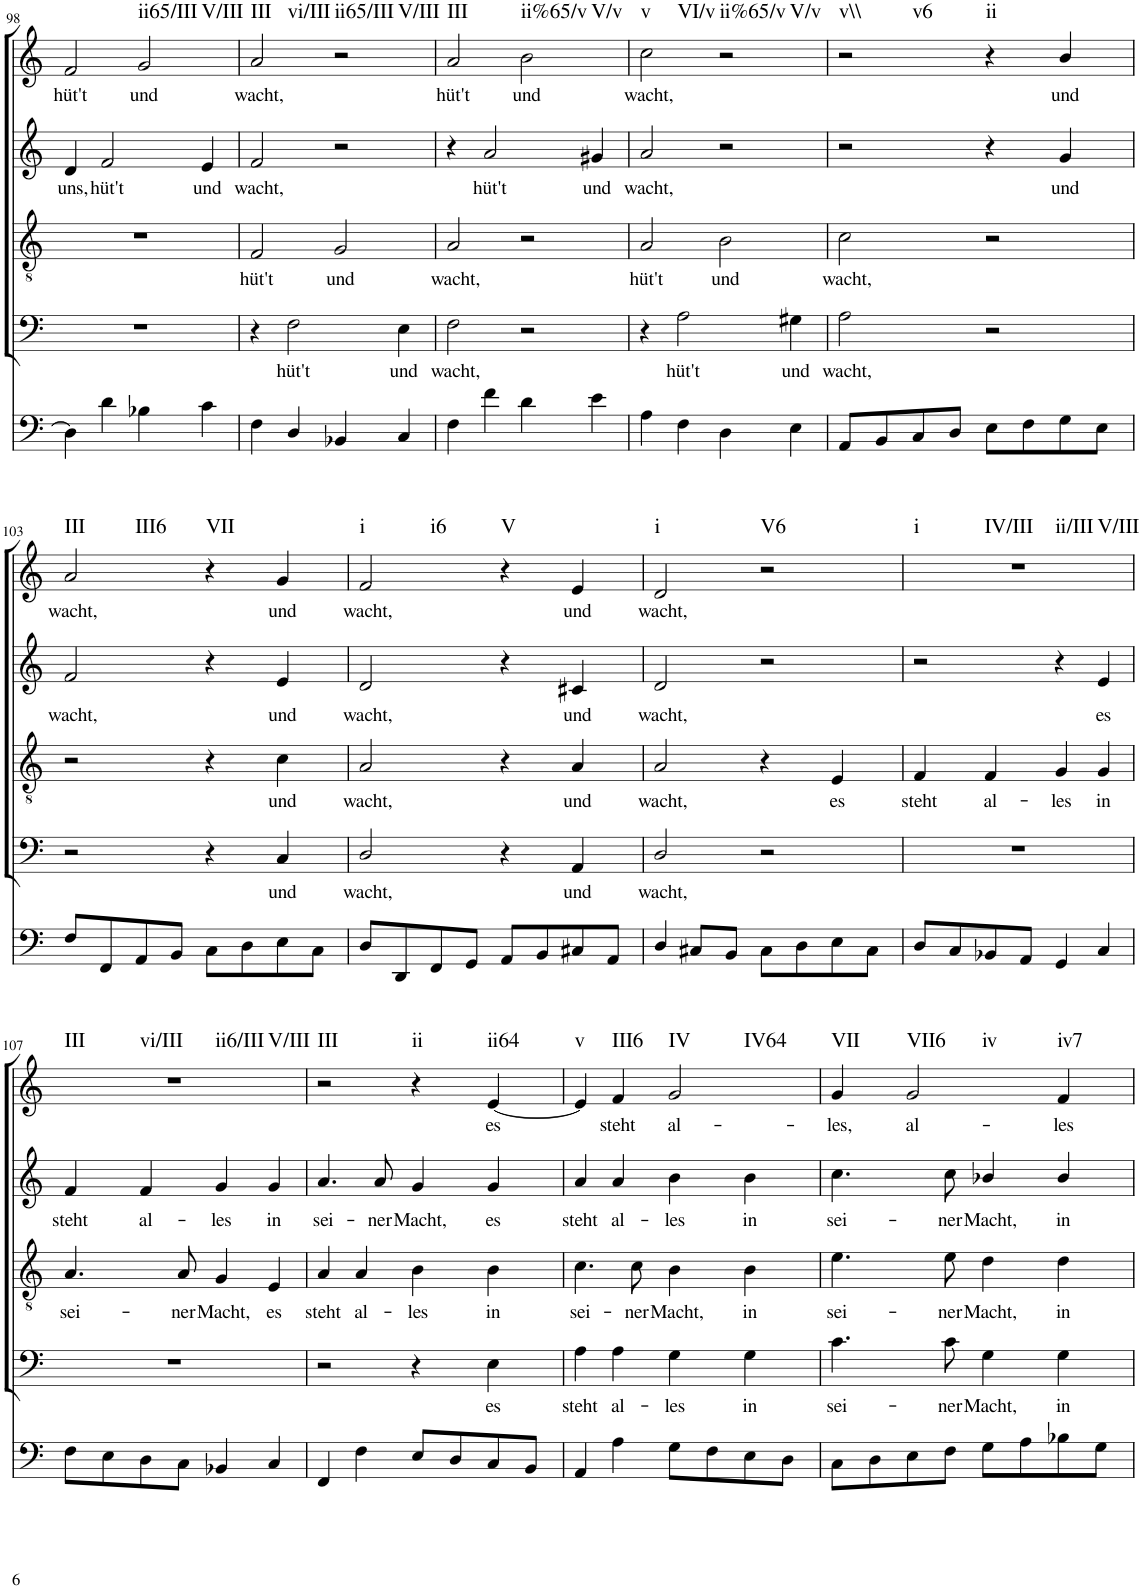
**kern	**kern	**text	**kern	**text	**kern	**text	**kern	**text	**harte
*part5	*part4	*part4	*part3	*part3	*part2	*part2	*part1	*part1	*part1
*staff5	*staff4	*staff4	*staff3	*staff3	*staff2	*staff2	*staff1	*staff1	*
*I"Continuo	*I"Bass	*	*I"Tenor	*	*I"Soprano II	*	*I"Soprano I	*	*
!!LO:PB:g=z
*clefF4	*clefF4	*	*clefGv2	*	*clefG2	*	*clefG2	*	*
*k[]	*k[]	*	*k[]	*	*k[]	*	*k[]	*	*
*M4/4	*M4/4	*	*M4/4	*	*M4/4	*	*M4/4	*	*
=98	=98	=98	=98	=98	=98	=98	=98	=98	=98
!	!	!	!	!	!	!LO:LY:b	!	!LO:LY:b	!
4D\]	1r	.	1r	.	4d/	uns,	2f/	hüt't	.
!	!	!	!	!	!	!LO:LY:b	!	!	!
4d\	.	.	.	.	2f/	hüt't	.	.	.
!	!	!	!	!	!	!	!	!LO:LY:b	!LO:H:n=1:kt=ii65/III
!	!	!	!	!	!	!	!	!	!LO:H:n=2:kt=V/III
4B-X\	.	.	.	.	.	.	2g/	und	N N
!	!	!	!	!	!	!LO:LY:b	!	!	!
4c\	.	.	.	.	4e/	und	.	.	.
=99	=99	=99	=99	=99	=99	=99	=99	=99	=99
!	!	!	!	!LO:LY:b	!	!LO:LY:b	!	!LO:LY:b	!LO:H:n=1:kt=III
!	!	!	!	!	!	!	!	!	!LO:H:n=2:kt=vi/III
4F\	4r	.	2F/	hüt't	2f/	wacht,	2a/	wacht,	N N
!	!	!LO:LY:b	!	!	!	!	!	!	!
4D/	2F\	hüt't	.	.	.	.	.	.	.
!	!	!	!	!LO:LY:b	!	!	!	!	!LO:H:n=1:kt=ii65/III
!	!	!	!	!	!	!	!	!	!LO:H:n=2:kt=V/III
4BB-X/	.	.	2G/	und	2r	.	2r	.	N N
!	!	!LO:LY:b	!	!	!	!	!	!	!
4C/	4E\	und	.	.	.	.	.	.	.
=100	=100	=100	=100	=100	=100	=100	=100	=100	=100
!	!	!LO:LY:b	!	!LO:LY:b	!	!	!	!LO:LY:b	!LO:H:kt=III
4F\	2F\	wacht,	2A/	wacht,	4r	.	2a/	hüt't	N
!	!	!	!	!	!	!LO:LY:b	!	!	!
4f\	.	.	.	.	2a/	hüt't	.	.	.
!	!	!	!	!	!	!	!	!LO:LY:b	!LO:H:n=1:kt=ii%65/v
!	!	!	!	!	!	!	!	!	!LO:H:n=2:kt=V/v
4d\	2r	.	2r	.	.	.	2b\	und	N N
!	!	!	!	!	!	!LO:LY:b	!	!	!
4e\	.	.	.	.	4g#X/	und	.	.	.
=101	=101	=101	=101	=101	=101	=101	=101	=101	=101
!	!	!	!	!LO:LY:b	!	!LO:LY:b	!	!LO:LY:b	!LO:H:n=1:kt=v
!	!	!	!	!	!	!	!	!	!LO:H:n=2:kt=VI/v
4A\	4r	.	2A/	hüt't	2a/	wacht,	2cc\	wacht,	N N
!	!	!LO:LY:b	!	!	!	!	!	!	!
4F\	2A\	hüt't	.	.	.	.	.	.	.
!	!	!	!	!LO:LY:b	!	!	!	!	!LO:H:n=1:kt=ii%65/v
!	!	!	!	!	!	!	!	!	!LO:H:n=2:kt=V/v
4D\	.	.	2B\	und	2r	.	2r	.	N N
!	!	!LO:LY:b	!	!	!	!	!	!	!
4E\	4G#X\	und	.	.	.	.	.	.	.
=102	=102	=102	=102	=102	=102	=102	=102	=102	=102
!	!	!LO:LY:b	!	!LO:LY:b	!	!	!	!	!LO:H:n=1:kt=v\\
!	!	!	!	!	!	!	!	!	!LO:H:n=2:kt=v6
8AA/L	2A\	wacht,	2c\	wacht,	2r	.	2r	.	N N
8BB/	.	.	.	.	.	.	.	.	.
8C/	.	.	.	.	.	.	.	.	.
8D/J	.	.	.	.	.	.	.	.	.
!	!	!	!	!	!	!	!	!	!LO:H:kt=ii
8E\L	2r	.	2r	.	4r	.	4r	.	N
8F\	.	.	.	.	.	.	.	.	.
!	!	!	!	!	!	!LO:LY:b	!	!LO:LY:b	!
8G\	.	.	.	.	4g/	und	4b/	und	.
8E\J	.	.	.	.	.	.	.	.	.
!!LO:LB:g=z
=103	=103	=103	=103	=103	=103	=103	=103	=103	=103
!	!	!	!	!	!	!LO:LY:b	!	!LO:LY:b	!LO:H:n=1:kt=III
!	!	!	!	!	!	!	!	!	!LO:H:n=2:kt=III6
8F/L	2r	.	2r	.	2f/	wacht,	2a/	wacht,	N N
8FF/	.	.	.	.	.	.	.	.	.
8AA/	.	.	.	.	.	.	.	.	.
8BB/J	.	.	.	.	.	.	.	.	.
!	!	!	!	!	!	!	!	!	!LO:H:kt=VII
8C\L	4r	.	4r	.	4r	.	4r	.	N
8D\	.	.	.	.	.	.	.	.	.
!	!	!LO:LY:b	!	!LO:LY:b	!	!LO:LY:b	!	!LO:LY:b	!
8E\	4C/	und	4c\	und	4e/	und	4g/	und	.
8C\J	.	.	.	.	.	.	.	.	.
=104	=104	=104	=104	=104	=104	=104	=104	=104	=104
!	!	!LO:LY:b	!	!LO:LY:b	!	!LO:LY:b	!	!LO:LY:b	!LO:H:n=1:kt=i
!	!	!	!	!	!	!	!	!	!LO:H:n=2:kt=i6
8D/L	2D/	wacht,	2A/	wacht,	2d/	wacht,	2f/	wacht,	N N
8DD/	.	.	.	.	.	.	.	.	.
8FF/	.	.	.	.	.	.	.	.	.
8GG/J	.	.	.	.	.	.	.	.	.
!	!	!	!	!	!	!	!	!	!LO:H:kt=V
8AA/L	4r	.	4r	.	4r	.	4r	.	N
8BB/	.	.	.	.	.	.	.	.	.
!	!	!LO:LY:b	!	!LO:LY:b	!	!LO:LY:b	!	!LO:LY:b	!
8C#X/	4AA/	und	4A/	und	4c#X/	und	4e/	und	.
8AA/J	.	.	.	.	.	.	.	.	.
=105	=105	=105	=105	=105	=105	=105	=105	=105	=105
!	!	!LO:LY:b	!	!LO:LY:b	!	!LO:LY:b	!	!LO:LY:b	!LO:H:kt=i
4D/	2D/	wacht,	2A/	wacht,	2d/	wacht,	2d/	wacht,	N
8C#X/L	.	.	.	.	.	.	.	.	.
8BB/J	.	.	.	.	.	.	.	.	.
!	!	!	!	!	!	!	!	!	!LO:H:kt=V6
8C#\L	2r	.	4r	.	2r	.	2r	.	N
8D\	.	.	.	.	.	.	.	.	.
!	!	!	!	!LO:LY:b	!	!	!	!	!
8E\	.	.	4E/	es	.	.	.	.	.
8C#\J	.	.	.	.	.	.	.	.	.
=106	=106	=106	=106	=106	=106	=106	=106	=106	=106
!	!	!	!	!LO:LY:b	!	!	!	!	!LO:H:n=1:kt=i
!	!	!	!	!	!	!	!	!	!LO:H:n=2:kt=IV/III
!	!	!	!	!	!	!	!	!	!LO:H:n=3:kt=ii/III
!	!	!	!	!	!	!	!	!	!LO:H:n=4:kt=V/III
8D/L	1r	.	4F/	steht	2r	.	1r	.	N N N N
8C/	.	.	.	.	.	.	.	.	.
!	!	!	!	!LO:LY:b	!	!	!	!	!
8BB-X/	.	.	4F/	al-	.	.	.	.	.
8AA/J	.	.	.	.	.	.	.	.	.
!	!	!	!	!LO:LY:b	!	!	!	!	!
4GG/	.	.	4G/	les	4r	.	.	.	.
!	!	!	!	!LO:LY:b	!	!LO:LY:b	!	!	!
4C/	.	.	4G/	in	4e/	es	.	.	.
!!LO:LB:g=z
=107	=107	=107	=107	=107	=107	=107	=107	=107	=107
!	!	!	!	!LO:LY:b	!	!LO:LY:b	!	!	!LO:H:n=1:kt=III
!	!	!	!	!	!	!	!	!	!LO:H:n=2:kt=vi/III
!	!	!	!	!	!	!	!	!	!LO:H:n=3:kt=ii6/III
!	!	!	!	!	!	!	!	!	!LO:H:n=4:kt=V/III
8F\L	1r	.	4.A/	sei-	4f/	steht	1r	.	N N N N
8E\	.	.	.	.	.	.	.	.	.
!	!	!	!	!	!	!LO:LY:b	!	!	!
8D\	.	.	.	.	4f/	al-	.	.	.
!	!	!	!	!LO:LY:b	!	!	!	!	!
8C\J	.	.	8A/	ner	.	.	.	.	.
!	!	!	!	!LO:LY:b	!	!LO:LY:b	!	!	!
4BB-X/	.	.	4G/	Macht,	4g/	les	.	.	.
!	!	!	!	!LO:LY:b	!	!LO:LY:b	!	!	!
4C/	.	.	4E/	es	4g/	in	.	.	.
=108	=108	=108	=108	=108	=108	=108	=108	=108	=108
!	!	!	!	!LO:LY:b	!	!LO:LY:b	!	!	!LO:H:kt=III
4FF/	2r	.	4A/	steht	4.a/	sei-	2r	.	N
!	!	!	!	!LO:LY:b	!	!	!	!	!
4F\	.	.	4A/	al-	.	.	.	.	.
!	!	!	!	!	!	!LO:LY:b	!	!	!
.	.	.	.	.	8a/	ner	.	.	.
!	!	!	!	!LO:LY:b	!	!LO:LY:b	!	!	!LO:H:kt=ii
8E/L	4r	.	4B\	les	4g/	Macht,	4r	.	N
8D/	.	.	.	.	.	.	.	.	.
!	!	!LO:LY:b	!	!LO:LY:b	!	!LO:LY:b	!	!LO:LY:b	!LO:H:kt=ii64
8C/	4E\	es	4B\	in	4g/	es	[4e/	es	N
8BB/J	.	.	.	.	.	.	.	.	.
=109	=109	=109	=109	=109	=109	=109	=109	=109	=109
!	!	!LO:LY:b	!	!LO:LY:b	!	!LO:LY:b	!	!	!LO:H:kt=v
4AA/	4A\	steht	4.c\	sei-	4a/	steht	4e/]	.	N
!	!	!LO:LY:b	!	!	!	!LO:LY:b	!	!LO:LY:b	!LO:H:kt=III6
4A\	4A\	al-	.	.	4a/	al-	4f/	steht	N
!	!	!	!	!LO:LY:b	!	!	!	!	!
.	.	.	8c\	ner	.	.	.	.	.
!	!	!LO:LY:b	!	!LO:LY:b	!	!LO:LY:b	!	!LO:LY:b	!LO:H:n=1:kt=IV
!	!	!	!	!	!	!	!	!	!LO:H:n=2:kt=IV64
8G\L	4G\	les	4B\	Macht,	4b\	les	2g/	al-	N N
8F\	.	.	.	.	.	.	.	.	.
!	!	!LO:LY:b	!	!LO:LY:b	!	!LO:LY:b	!	!	!
8E\	4G\	in	4B\	in	4b\	in	.	.	.
8D\J	.	.	.	.	.	.	.	.	.
=110	=110	=110	=110	=110	=110	=110	=110	=110	=110
!	!	!LO:LY:b	!	!LO:LY:b	!	!LO:LY:b	!	!LO:LY:b	!LO:H:kt=VII
8C\L	4.c\	sei-	4.e\	sei-	4.cc\	sei-	4g/	les,	N
8D\	.	.	.	.	.	.	.	.	.
!	!	!	!	!	!	!	!	!LO:LY:b	!LO:H:n=1:kt=VII6
!	!	!	!	!	!	!	!	!	!LO:H:n=2:kt=iv
8E\	.	.	.	.	.	.	2g/	al-	N N
!	!	!LO:LY:b	!	!LO:LY:b	!	!LO:LY:b	!	!	!
8F\J	8c\	ner	8e\	ner	8cc\	ner	.	.	.
!	!	!LO:LY:b	!	!LO:LY:b	!	!LO:LY:b	!	!	!
8G\L	4G\	Macht,	4d\	Macht,	4b-X/	Macht,	.	.	.
8A\	.	.	.	.	.	.	.	.	.
!	!	!LO:LY:b	!	!LO:LY:b	!	!LO:LY:b	!	!LO:LY:b	!LO:H:kt=iv7
8B-X\	4G\	in	4d\	in	4b-/	in	4f/	les	N
8G\J	.	.	.	.	.	.	.	.	.
=	=	=	=	=	=	=	=	=	=
*-	*-	*-	*-	*-	*-	*-	*-	*-	*-
